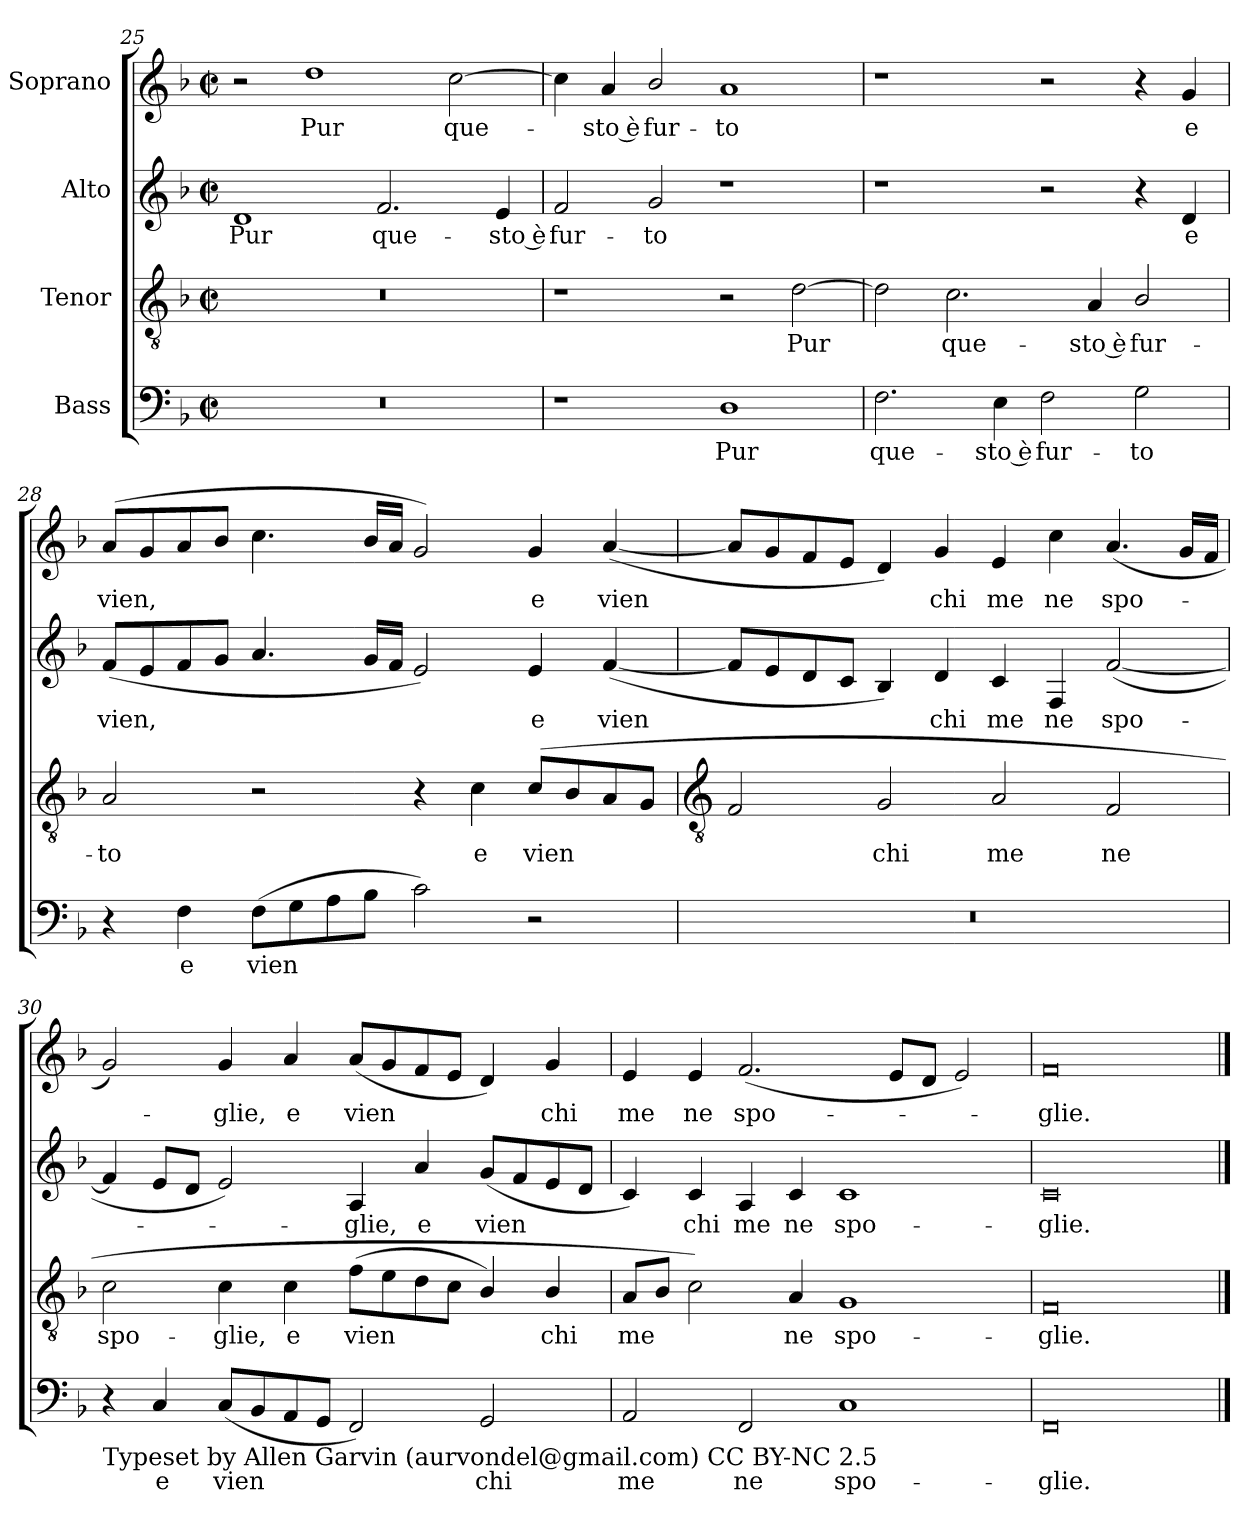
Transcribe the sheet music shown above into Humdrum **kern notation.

**kern	**text	**kern	**text	**kern	**text	**kern	**text
*part4	*part4	*part3	*part3	*part2	*part2	*part1	*part1
*staff4	*staff4	*staff3	*staff3	*staff2	*staff2	*staff1	*staff1
*I"Bass	*	*I"Tenor	*	*I"Alto	*	*I"Soprano	*
*clefF4	*	*clefGv2	*	*clefG2	*	*clefG2	*
*k[b-]	*	*k[b-]	*	*k[b-]	*	*k[b-]	*
*F:	*	*F:	*	*F:	*	*F:	*
*M4/2	*	*M4/2	*	*M4/2	*	*M4/2	*
*met(c|)	*	*met(c|)	*	*met(c|)	*	*met(c|)	*
=25	=25	=25	=25	=25	=25	=25	=25
!	!	!	!	!	!LO:LY:b	!	!
0r	.	0r	.	1d	Pur	2r	.
!	!	!	!	!	!	!	!LO:LY:b
.	.	.	.	.	.	1dd	Pur
!	!	!	!	!	!LO:LY:b	!	!
.	.	.	.	2.f	que-	.	.
!	!	!	!	!	!	!	!LO:LY:b
.	.	.	.	.	.	[2cc	que-
!	!	!	!	!	!LO:LY:b	!	!
.	.	.	.	4e	-sto è	.	.
=26	=26	=26	=26	=26	=26	=26	=26
!	!	!	!	!	!LO:LY:b	!	!
1r	.	1r	.	2f	fur-	4cc]	.
!	!	!	!	!	!	!	!LO:LY:b
.	.	.	.	.	.	4a	sto è
!	!	!	!	!	!LO:LY:b	!	!LO:LY:b
.	.	.	.	2g	-to	2b-/	fur-
!	!LO:LY:b	!	!	!	!	!	!LO:LY:b
1D	Pur	2r	.	1r	.	1a	-to
!	!	!	!LO:LY:b	!	!	!	!
.	.	[2d	Pur	.	.	.	.
=27	=27	=27	=27	=27	=27	=27	=27
!	!LO:LY:b	!	!	!	!	!	!
2.F	que-	2d]	.	1r	.	1r	.
!	!	!	!LO:LY:b	!	!	!	!
.	.	2.c	que-	.	.	.	.
!	!LO:LY:b	!	!	!	!	!	!
4E	-sto è	.	.	.	.	.	.
!	!LO:LY:b	!	!	!	!	!	!
2F	fur-	.	.	2r	.	2r	.
!	!	!	!LO:LY:b	!	!	!	!
.	.	4A	-sto è	.	.	.	.
!	!LO:LY:b	!	!LO:LY:b	!	!	!	!
2G	-to	2B-/	fur-	4r	.	4r	.
!	!	!	!	!	!LO:LY:b	!	!LO:LY:b
.	.	.	.	4d	e	4g	e
=28	=28	=28	=28	=28	=28	=28	=28
!	!	!	!LO:LY:b	!	!LO:LY:b	!	!LO:LY:b
4r	.	2A	-to	(<8fL	vien,	(<8aL	vien,
.	.	.	.	8e	.	8g	.
!	!LO:LY:b	!	!	!	!	!	!
4F	e	.	.	8f	.	8a	.
.	.	.	.	8gJ	.	8b-J	.
!	!LO:LY:b	!	!	!	!	!	!
(>8FL	vien	2r	.	4.a	.	4.cc	.
8G	.	.	.	.	.	.	.
8A	.	.	.	.	.	.	.
8B-J	.	.	.	16gLL	.	16b-LL	.
.	.	.	.	16fJJ	.	16aJJ	.
2c)	.	4r	.	2e)	.	2g)	.
!	!	!	!LO:LY:b	!	!	!	!
.	.	4c	e	.	.	.	.
!	!	!	!LO:LY:b	!	!LO:LY:b	!	!LO:LY:b
2r	.	(<8cL	vien	4e	e	4g	e
.	.	8B-	.	.	.	.	.
!	!	!	!	!	!LO:LY:b	!	!LO:LY:b
.	.	8A	.	(<[4f	vien	(<[4a	vien
.	.	8GJ	.	.	.	.	.
!!LO:LB:g=z
=29	=29	=29	=29	=29	=29	=29	=29
*	*	*clefGv2	*	*	*	*	*
0r	.	2F	.	8fL]	.	8aL]	.
.	.	.	.	8e	.	8g	.
.	.	.	.	8d	.	8f	.
.	.	.	.	8cJ	.	8eJ	.
!	!	!	!LO:LY:b	!	!	!	!
.	.	2G	chi	4B-)	.	4d)	.
!	!	!	!	!	!LO:LY:b	!	!LO:LY:b
.	.	.	.	4d	chi	4g	chi
!	!	!	!LO:LY:b	!	!LO:LY:b	!	!LO:LY:b
.	.	2A	me	4c	me	4e	me
!	!	!	!	!	!LO:LY:b	!	!LO:LY:b
.	.	.	.	4F	ne	4cc	ne
!	!	!	!LO:LY:b	!	!LO:LY:b	!	!LO:LY:b
.	.	2F	ne	(<[2f	spo-	(<4.a	spo-
.	.	.	.	.	.	16gLL	.
.	.	.	.	.	.	16fJJ	.
=30	=30	=30	=30	=30	=30	=30	=30
!LO:TX:b:t=Typeset by Allen Garvin (aurvondel@gmail.com) CC BY-NC 2.5	!	!	!	!	!	!	!
!	!	!	!LO:LY:b	!	!	!	!
4r	.	2c	spo-	4f]	.	2g)	.
!	!LO:LY:b	!	!	!	!	!	!
4C	e	.	.	8eL	.	.	.
.	.	.	.	8dJ	.	.	.
!	!LO:LY:b	!	!LO:LY:b	!	!	!	!LO:LY:b
(<8CL	vien	4c	-glie,	2e)	.	4g	glie,
8BB-	.	.	.	.	.	.	.
!	!	!	!LO:LY:b	!	!	!	!LO:LY:b
8AA	.	4c	e	.	.	4a	e
8GGJ	.	.	.	.	.	.	.
!	!	!	!LO:LY:b	!	!LO:LY:b	!	!LO:LY:b
2FF)	.	(>8fL	vien	4A	glie,	(<8aL	vien
.	.	8e	.	.	.	8g	.
!	!	!	!	!	!LO:LY:b	!	!
.	.	8d	.	4a	e	8f	.
.	.	8cJ	.	.	.	8eJ	.
!	!LO:LY:b	!	!	!	!LO:LY:b	!	!
2GG	chi	4B-/)	.	(<8gL	vien	4d)	.
.	.	.	.	8f	.	.	.
!	!	!	!LO:LY:b	!	!	!	!LO:LY:b
.	.	4B-/	chi	8e	.	4g	chi
.	.	.	.	8dJ	.	.	.
=31	=31	=31	=31	=31	=31	=31	=31
!	!LO:LY:b	!	!LO:LY:b	!	!	!	!LO:LY:b
2AA	me	8AL	me	4c)	.	4e	me
.	.	8B-J	.	.	.	.	.
!	!	!	!	!	!LO:LY:b	!	!LO:LY:b
.	.	2c)	.	4c	chi	4e	ne
!	!LO:LY:b	!	!	!	!LO:LY:b	!	!LO:LY:b
2FF	ne	.	.	4A	me	(<2.f	spo-
!	!	!	!LO:LY:b	!	!LO:LY:b	!	!
.	.	4A	ne	4c	ne	.	.
!	!LO:LY:b	!	!LO:LY:b	!	!LO:LY:b	!	!
1C	spo-	1G	spo-	1c	spo-	.	.
.	.	.	.	.	.	8eL	.
.	.	.	.	.	.	8dJ	.
.	.	.	.	.	.	2e)	.
=32	=32	=32	=32	=32	=32	=32	=32
!	!LO:LY:b	!	!LO:LY:b	!	!LO:LY:b	!	!LO:LY:b
0FF	-glie.	0F	-glie.	0c	-glie.	0f	glie.
==	==	==	==	==	==	==	==
*-	*-	*-	*-	*-	*-	*-	*-
